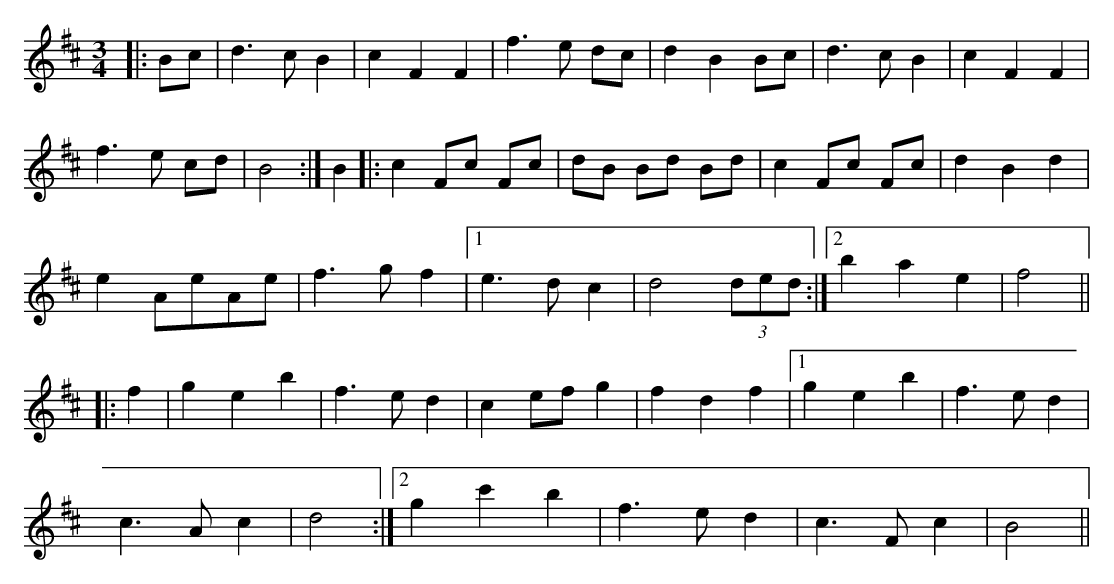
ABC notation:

X:1
M:3/4
K:Bmin
|:Bc|d3 c B2|c2 F2 F2|f3 e dc|d2 B2 Bc|d3 c B2|c2 F2 F2|
f3 e cd|B4:|B2|:c2 Fc Fc|dB Bd Bd|c2 Fc Fc|d2 B2 d2|
e2 AeAe|f3 g f2|1 e3 d c2|d4 (3ded:|2 b2 a2 e2|f4||
|:f2|g2 e2 b2|f3 e d2|c2 ef g2|f2 d2 f2|1 g2 e2 b2|f3 e d2|
c3 A c2|d4:|2 g2 c'2 b2|f3 e d2|c3 F c2|B4||
